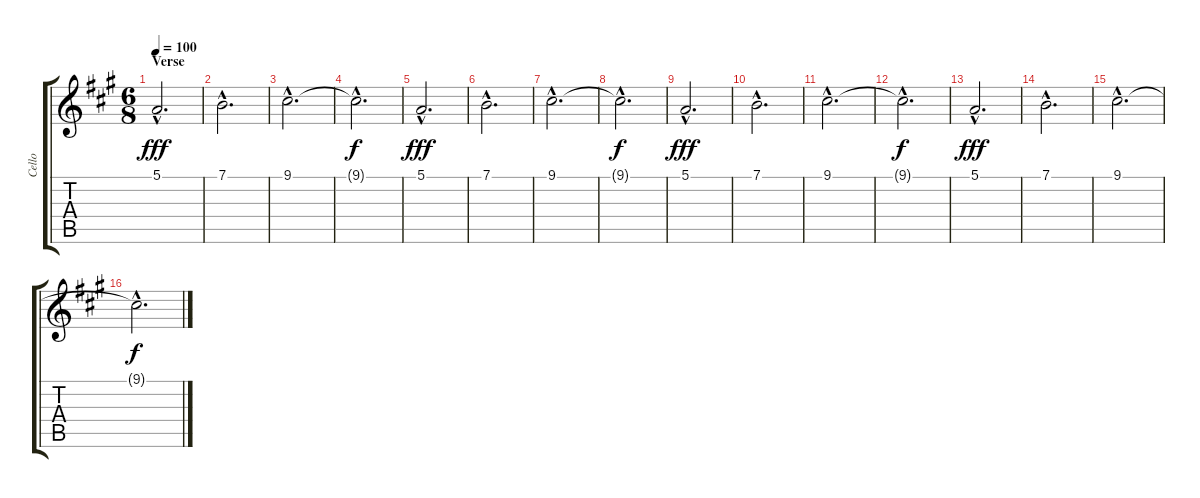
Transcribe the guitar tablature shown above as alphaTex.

\track ("Cello" "Cello") {instrument cello}
\staff {score tabs}
\tuning (E4 B3 G3 D3 A2 E2) {hide}
\ts (6 8)
\section ("" "Verse")
\tempo 100
\clef g2
\ks a
5.1{hac}.2{d dy fff} |
7.1{hac}.2{d} |
9.1{hac}.2{d} |
9.1{hac t}.2{d dy f} |
5.1{hac}.2{d dy fff} |
7.1{hac}.2{d} |
9.1{hac}.2{d} |
9.1{hac t}.2{d dy f} |
5.1{hac}.2{d dy fff} |
7.1{hac}.2{d} |
9.1{hac}.2{d} |
9.1{hac t}.2{d dy f} |
5.1{hac}.2{d dy fff} |
7.1{hac}.2{d} |
9.1{hac}.2{d} |
9.1{hac t}.2{d dy f}
